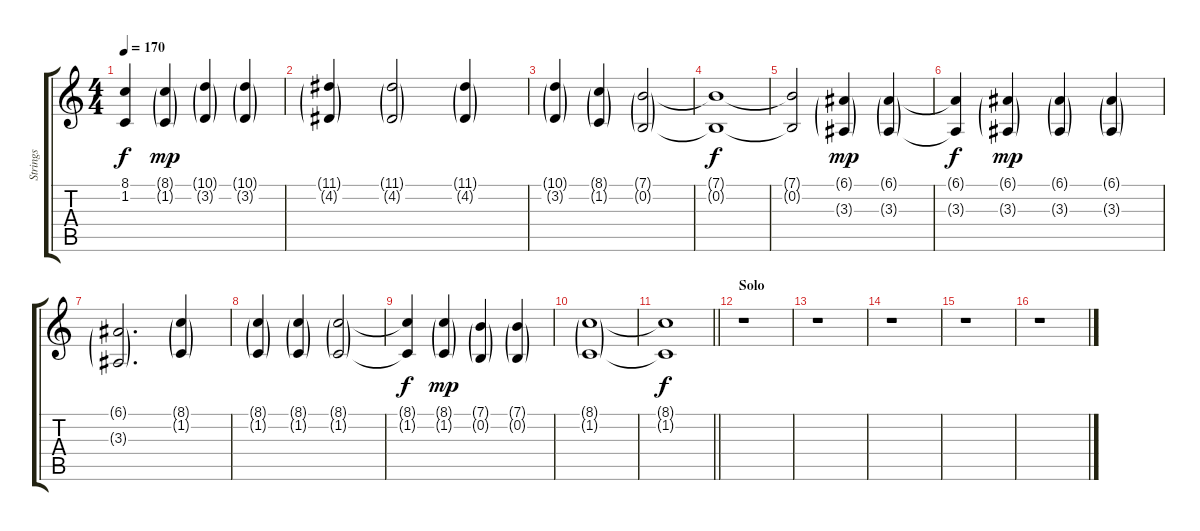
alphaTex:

\track ("Strings" "Strings") {instrument stringensemble1}
\staff {score tabs}
\tuning (E4 B3 G3 D3 A2 E2) {hide}
\ts (4 4)
\tempo 170
\clef g2
\ks c
(8.1{t} 1.2{t}).4{dy f} (8.1{g} 1.2{g}).4{dy mp} (10.1{g} 3.2{g}).4 (10.1{g} 3.2{g}).4 |
(11.1{g} 4.2{g}).4 (11.1{g} 4.2{g}).2 (11.1{g} 4.2{g}).4 |
(10.1{g} 3.2{g}).4 (8.1{g} 1.2{g}).4 (7.1{g} 0.2{g}).2 |
(7.1{t} 0.2{t}).1{dy f} |
(7.1{t} 0.2{t}).2 (6.1{g} 3.3{g}).4{dy mp} (6.1{g} 3.3{g}).4 |
(6.1{t} 3.3{t}).4{dy f} (6.1{g} 3.3{g}).4{dy mp} (6.1{g} 3.3{g}).4 (6.1{g} 3.3{g}).4 |
(6.1{g} 3.3{g}).2{d} (8.1{g} 1.2{g}).4 |
(8.1{g} 1.2{g}).4 (8.1{g} 1.2{g}).4 (8.1{g} 1.2{g}).2 |
(8.1{t} 1.2{t}).4{dy f} (8.1{g} 1.2{g}).4{dy mp} (7.1{g} 0.2{g}).4 (7.1{g} 0.2{g}).4 |
(8.1{g} 1.2{g}).1 |
\barLineRight lightlight
(8.1{t} 1.2{t}).1{dy f} |
\section ("" "Solo")
r.1 |
r.1 |
r.1 |
r.1 |
r.1
